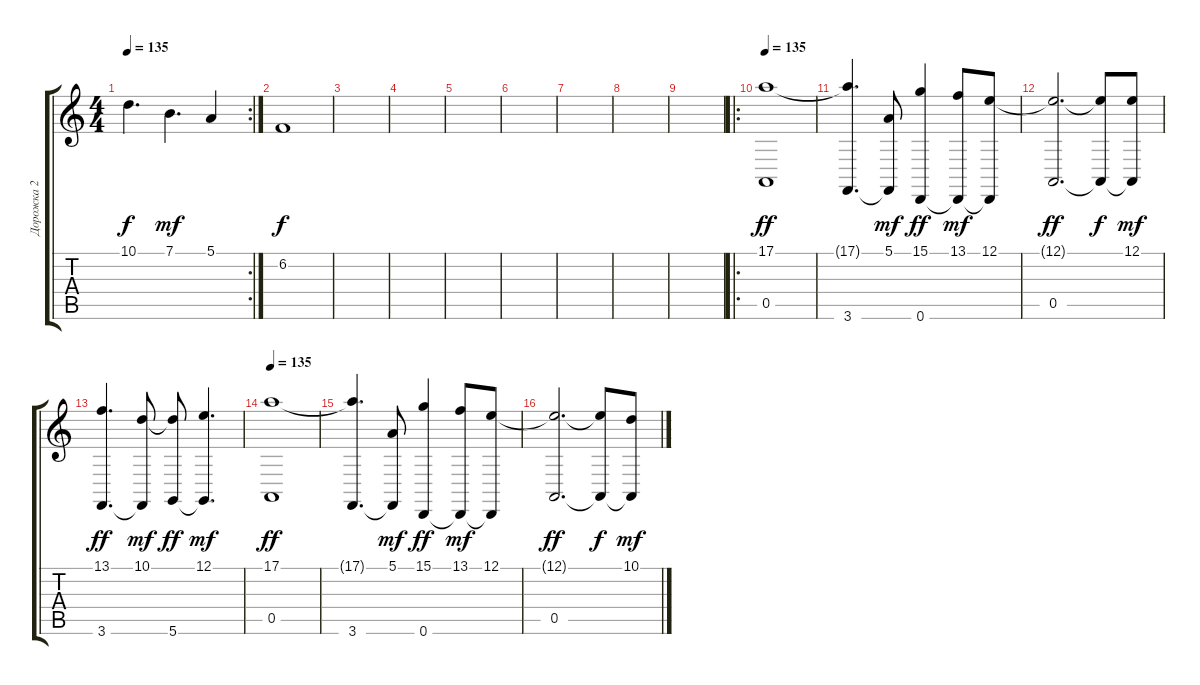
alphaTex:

\track ("Дорожка 2" "Дорожка 2") {solo instrument stringensemble2}
\staff {score tabs}
\tuning (E4 B3 G3 D3 A2 D2) {hide}
\rc 2
\ts (4 4)
\tempo 135
\clef g2
\ks c
10.1.4{d dy f} 7.1.4{d dy mf} 5.1.4 |
6.2.1{dy f} |
|
|
|
|
|
|
|
\ro
\tempo 135
(17.1 0.5).1{dy ff} |
(17.1{t} 3.6).4{d} (5.1 3.6{t}).8{dy mf} (15.1 0.6).4{dy ff} (13.1 0.6{t}).8{dy mf} (12.1 0.6{t}).8 |
(12.1{t} 0.5).2{d dy ff} (12.1{t} 0.5{t}).8{dy f} (12.1 0.5{t}).8{dy mf} |
(13.1 3.6).4{d dy ff} (10.1 3.6{t}).8{dy mf} (10.1{t} 5.6).8{dy ff} (12.1 5.6{t}).4{d dy mf} |
\tempo 135
(17.1 0.5).1{dy ff} |
(17.1{t} 3.6).4{d} (5.1 3.6{t}).8{dy mf} (15.1 0.6).4{dy ff} (13.1 0.6{t}).8{dy mf} (12.1 0.6{t}).8 |
(12.1{t} 0.5).2{d dy ff} (12.1{t} 0.5{t}).8{dy f} (10.1 0.5{t}).8{dy mf}
